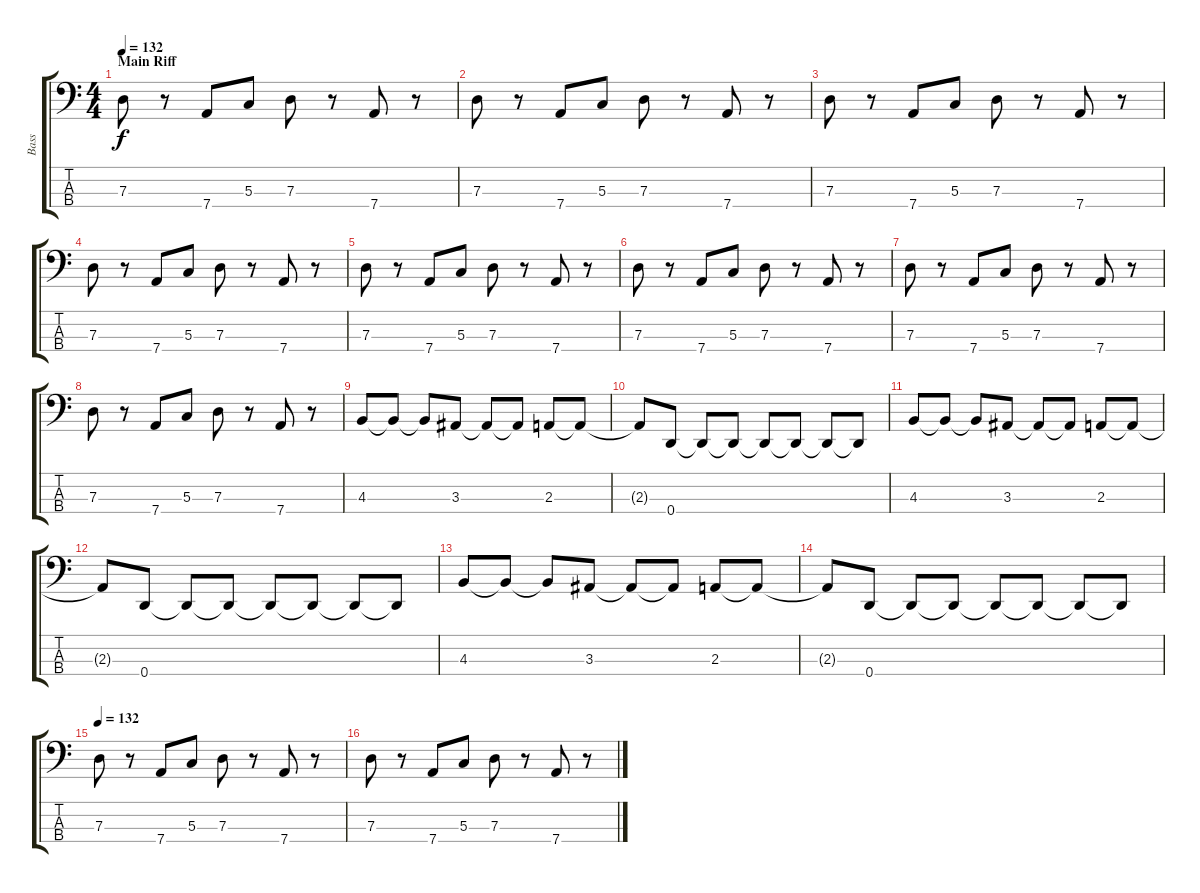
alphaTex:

\track ("Bass" "Bass") {instrument electricbasspick}
\staff {score tabs}
\tuning (F2 C2 G1 D1) {hide}
\ts (4 4)
\section ("" "Main Riff")
\tempo 132
\clef f4
\ks c
7.3.8{dy f} r.8 7.4.8 5.3.8 7.3.8 r.8 7.4.8 r.8 |
7.3.8 r.8 7.4.8 5.3.8 7.3.8 r.8 7.4.8 r.8 |
7.3.8 r.8 7.4.8 5.3.8 7.3.8 r.8 7.4.8 r.8 |
7.3.8 r.8 7.4.8 5.3.8 7.3.8 r.8 7.4.8 r.8 |
7.3.8 r.8 7.4.8 5.3.8 7.3.8 r.8 7.4.8 r.8 |
7.3.8 r.8 7.4.8 5.3.8 7.3.8 r.8 7.4.8 r.8 |
7.3.8 r.8 7.4.8 5.3.8 7.3.8 r.8 7.4.8 r.8 |
7.3.8 r.8 7.4.8 5.3.8 7.3.8 r.8 7.4.8 r.8 |
4.3.8 4.3{t}.8 4.3{t}.8 3.3.8 3.3{t}.8 3.3{t}.8 2.3.8 2.3{t}.8 |
2.3{t}.8 0.4.8 0.4{t}.8 0.4{t}.8 0.4{t}.8 0.4{t}.8 0.4{t}.8 0.4{t}.8 |
4.3.8 4.3{t}.8 4.3{t}.8 3.3.8 3.3{t}.8 3.3{t}.8 2.3.8 2.3{t}.8 |
2.3{t}.8 0.4.8 0.4{t}.8 0.4{t}.8 0.4{t}.8 0.4{t}.8 0.4{t}.8 0.4{t}.8 |
4.3.8 4.3{t}.8 4.3{t}.8 3.3.8 3.3{t}.8 3.3{t}.8 2.3.8 2.3{t}.8 |
2.3{t}.8 0.4.8 0.4{t}.8 0.4{t}.8 0.4{t}.8 0.4{t}.8 0.4{t}.8 0.4{t}.8 |
\tempo 132
7.3.8 r.8 7.4.8 5.3.8 7.3.8 r.8 7.4.8 r.8 |
7.3.8 r.8 7.4.8 5.3.8 7.3.8 r.8 7.4.8 r.8
